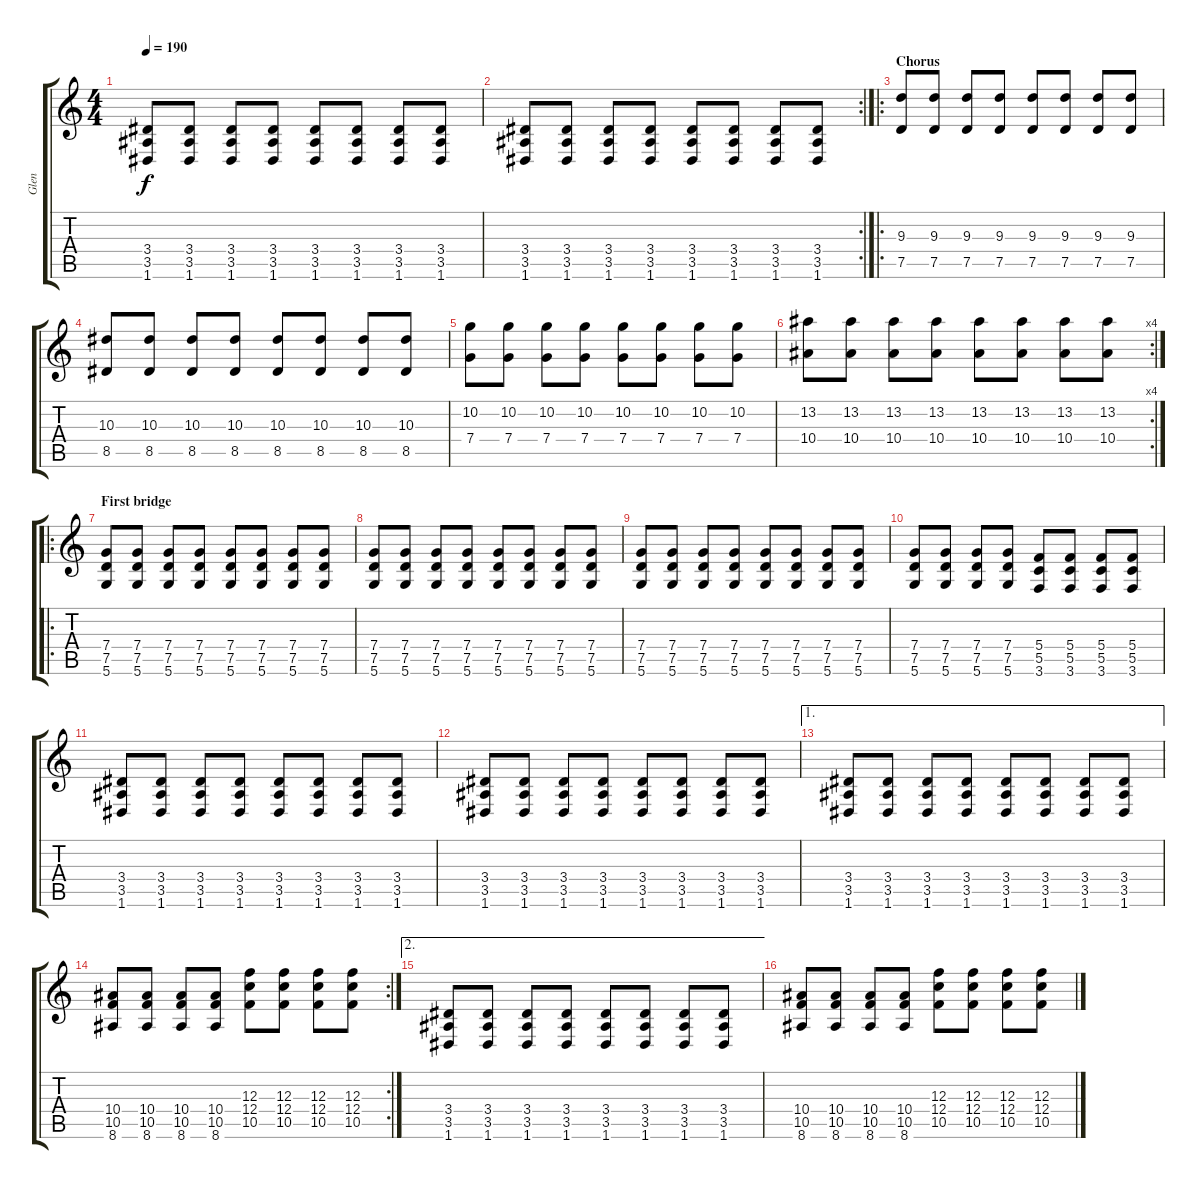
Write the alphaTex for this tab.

\track ("Glen" "Glen") {instrument distortionguitar}
\staff {score tabs}
\tuning (D4 A3 F3 C3 G2 D2) {hide}
\ts (4 4)
\tempo 190
\clef g2
\ks c
(3.4 3.5 1.6).8{dy f} (3.4 3.5 1.6).8 (3.4 3.5 1.6).8 (3.4 3.5 1.6).8 (3.4 3.5 1.6).8 (3.4 3.5 1.6).8 (3.4 3.5 1.6).8 (3.4 3.5 1.6).8 |
\rc 2
(3.4 3.5 1.6).8 (3.4 3.5 1.6).8 (3.4 3.5 1.6).8 (3.4 3.5 1.6).8 (3.4 3.5 1.6).8 (3.4 3.5 1.6).8 (3.4 3.5 1.6).8 (3.4 3.5 1.6).8 |
\ro
\section ("" "Chorus")
(9.3 7.5).8{volume 12} (9.3 7.5).8 (9.3 7.5).8 (9.3 7.5).8 (9.3 7.5).8 (9.3 7.5).8 (9.3 7.5).8 (9.3 7.5).8 |
(10.3 8.5).8 (10.3 8.5).8 (10.3 8.5).8 (10.3 8.5).8 (10.3 8.5).8 (10.3 8.5).8 (10.3 8.5).8 (10.3 8.5).8 |
(10.2 7.4).8 (10.2 7.4).8 (10.2 7.4).8 (10.2 7.4).8 (10.2 7.4).8 (10.2 7.4).8 (10.2 7.4).8 (10.2 7.4).8 |
\rc 4
(13.2 10.4).8 (13.2 10.4).8 (13.2 10.4).8 (13.2 10.4).8 (13.2 10.4).8 (13.2 10.4).8 (13.2 10.4).8 (13.2 10.4).8 |
\ro
\section ("" "First bridge")
(7.4 7.5 5.6).8{volume 16} (7.4 7.5 5.6).8 (7.4 7.5 5.6).8 (7.4 7.5 5.6).8 (7.4 7.5 5.6).8 (7.4 7.5 5.6).8 (7.4 7.5 5.6).8 (7.4 7.5 5.6).8 |
(7.4 7.5 5.6).8 (7.4 7.5 5.6).8 (7.4 7.5 5.6).8 (7.4 7.5 5.6).8 (7.4 7.5 5.6).8 (7.4 7.5 5.6).8 (7.4 7.5 5.6).8 (7.4 7.5 5.6).8 |
(7.4 7.5 5.6).8 (7.4 7.5 5.6).8 (7.4 7.5 5.6).8 (7.4 7.5 5.6).8 (7.4 7.5 5.6).8 (7.4 7.5 5.6).8 (7.4 7.5 5.6).8 (7.4 7.5 5.6).8 |
(7.4 7.5 5.6).8 (7.4 7.5 5.6).8 (7.4 7.5 5.6).8 (7.4 7.5 5.6).8 (5.4 5.5 3.6).8 (5.4 5.5 3.6).8 (5.4 5.5 3.6).8 (5.4 5.5 3.6).8 |
(3.4 3.5 1.6).8 (3.4 3.5 1.6).8 (3.4 3.5 1.6).8 (3.4 3.5 1.6).8 (3.4 3.5 1.6).8 (3.4 3.5 1.6).8 (3.4 3.5 1.6).8 (3.4 3.5 1.6).8 |
(3.4 3.5 1.6).8 (3.4 3.5 1.6).8 (3.4 3.5 1.6).8 (3.4 3.5 1.6).8 (3.4 3.5 1.6).8 (3.4 3.5 1.6).8 (3.4 3.5 1.6).8 (3.4 3.5 1.6).8 |
\ae 1
(3.4 3.5 1.6).8 (3.4 3.5 1.6).8 (3.4 3.5 1.6).8 (3.4 3.5 1.6).8 (3.4 3.5 1.6).8 (3.4 3.5 1.6).8 (3.4 3.5 1.6).8 (3.4 3.5 1.6).8 |
\rc 2
(10.4 10.5 8.6).8 (10.4 10.5 8.6).8 (10.4 10.5 8.6).8 (10.4 10.5 8.6).8 (12.3 12.4 10.5).8 (12.3 12.4 10.5).8 (12.3 12.4 10.5).8 (12.3 12.4 10.5).8 |
\ae 2
(3.4 3.5 1.6).8 (3.4 3.5 1.6).8 (3.4 3.5 1.6).8 (3.4 3.5 1.6).8 (3.4 3.5 1.6).8 (3.4 3.5 1.6).8 (3.4 3.5 1.6).8 (3.4 3.5 1.6).8 |
(10.4 10.5 8.6).8 (10.4 10.5 8.6).8 (10.4 10.5 8.6).8 (10.4 10.5 8.6).8 (12.3 12.4 10.5).8 (12.3 12.4 10.5).8 (12.3 12.4 10.5).8 (12.3 12.4 10.5).8
